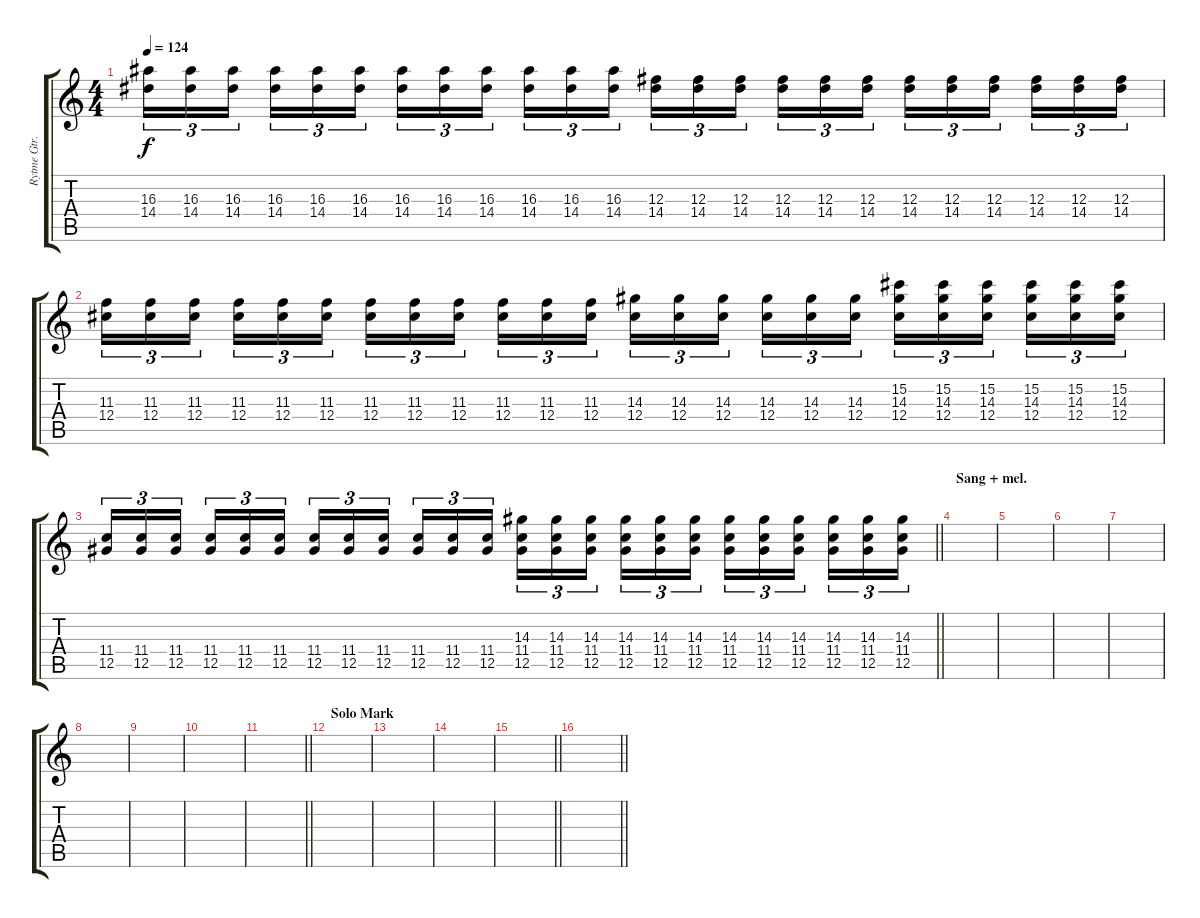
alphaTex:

\track ("Rytme Gtr. 2" "Rytme Gtr.") {instrument distortionguitar}
\staff {score tabs}
\tuning (Eb4 Bb3 Gb3 Db3 Ab2 Eb2) {hide}
\ts (4 4)
\tempo 124
\clef g2
\ks c
(16.3 14.4).16{tu (3 2) dy f} (16.3 14.4).16{tu (3 2)} (16.3 14.4).16{tu (3 2) beam splitsecondary} (16.3 14.4).16{tu (3 2)} (16.3 14.4).16{tu (3 2)} (16.3 14.4).16{tu (3 2)} (16.3 14.4).16{tu (3 2)} (16.3 14.4).16{tu (3 2)} (16.3 14.4).16{tu (3 2) beam splitsecondary} (16.3 14.4).16{tu (3 2)} (16.3 14.4).16{tu (3 2)} (16.3 14.4).16{tu (3 2)} (12.3 14.4).16{tu (3 2)} (12.3 14.4).16{tu (3 2)} (12.3 14.4).16{tu (3 2) beam splitsecondary} (12.3 14.4).16{tu (3 2)} (12.3 14.4).16{tu (3 2)} (12.3 14.4).16{tu (3 2)} (12.3 14.4).16{tu (3 2)} (12.3 14.4).16{tu (3 2)} (12.3 14.4).16{tu (3 2) beam splitsecondary} (12.3 14.4).16{tu (3 2)} (12.3 14.4).16{tu (3 2)} (12.3 14.4).16{tu (3 2)} |
(11.3 12.4).16{tu (3 2)} (11.3 12.4).16{tu (3 2)} (11.3 12.4).16{tu (3 2) beam splitsecondary} (11.3 12.4).16{tu (3 2)} (11.3 12.4).16{tu (3 2)} (11.3 12.4).16{tu (3 2)} (11.3 12.4).16{tu (3 2)} (11.3 12.4).16{tu (3 2)} (11.3 12.4).16{tu (3 2) beam splitsecondary} (11.3 12.4).16{tu (3 2)} (11.3 12.4).16{tu (3 2)} (11.3 12.4).16{tu (3 2)} (14.3 12.4).16{tu (3 2)} (14.3 12.4).16{tu (3 2)} (14.3 12.4).16{tu (3 2) beam splitsecondary} (14.3 12.4).16{tu (3 2)} (14.3 12.4).16{tu (3 2)} (14.3 12.4).16{tu (3 2)} (15.2 14.3 12.4).16{tu (3 2)} (15.2 14.3 12.4).16{tu (3 2)} (15.2 14.3 12.4).16{tu (3 2) beam splitsecondary} (15.2 14.3 12.4).16{tu (3 2)} (15.2 14.3 12.4).16{tu (3 2)} (15.2 14.3 12.4).16{tu (3 2)} |
\barLineRight lightlight
(11.4 12.5).16{tu (3 2)} (11.4 12.5).16{tu (3 2)} (11.4 12.5).16{tu (3 2) beam splitsecondary} (11.4 12.5).16{tu (3 2)} (11.4 12.5).16{tu (3 2)} (11.4 12.5).16{tu (3 2)} (11.4 12.5).16{tu (3 2)} (11.4 12.5).16{tu (3 2)} (11.4 12.5).16{tu (3 2) beam splitsecondary} (11.4 12.5).16{tu (3 2)} (11.4 12.5).16{tu (3 2)} (11.4 12.5).16{tu (3 2)} (14.3 11.4 12.5).16{tu (3 2)} (14.3 11.4 12.5).16{tu (3 2)} (14.3 11.4 12.5).16{tu (3 2) beam splitsecondary} (14.3 11.4 12.5).16{tu (3 2)} (14.3 11.4 12.5).16{tu (3 2)} (14.3 11.4 12.5).16{tu (3 2)} (14.3 11.4 12.5).16{tu (3 2)} (14.3 11.4 12.5).16{tu (3 2)} (14.3 11.4 12.5).16{tu (3 2) beam splitsecondary} (14.3 11.4 12.5).16{tu (3 2)} (14.3 11.4 12.5).16{tu (3 2)} (14.3 11.4 12.5).16{tu (3 2)} |
\section ("" "Sang + mel.")
|
|
|
|
|
|
|
\barLineRight lightlight
|
\section ("" "Solo Mark")
|
|
|
\barLineRight lightlight
|
\barLineRight lightlight
